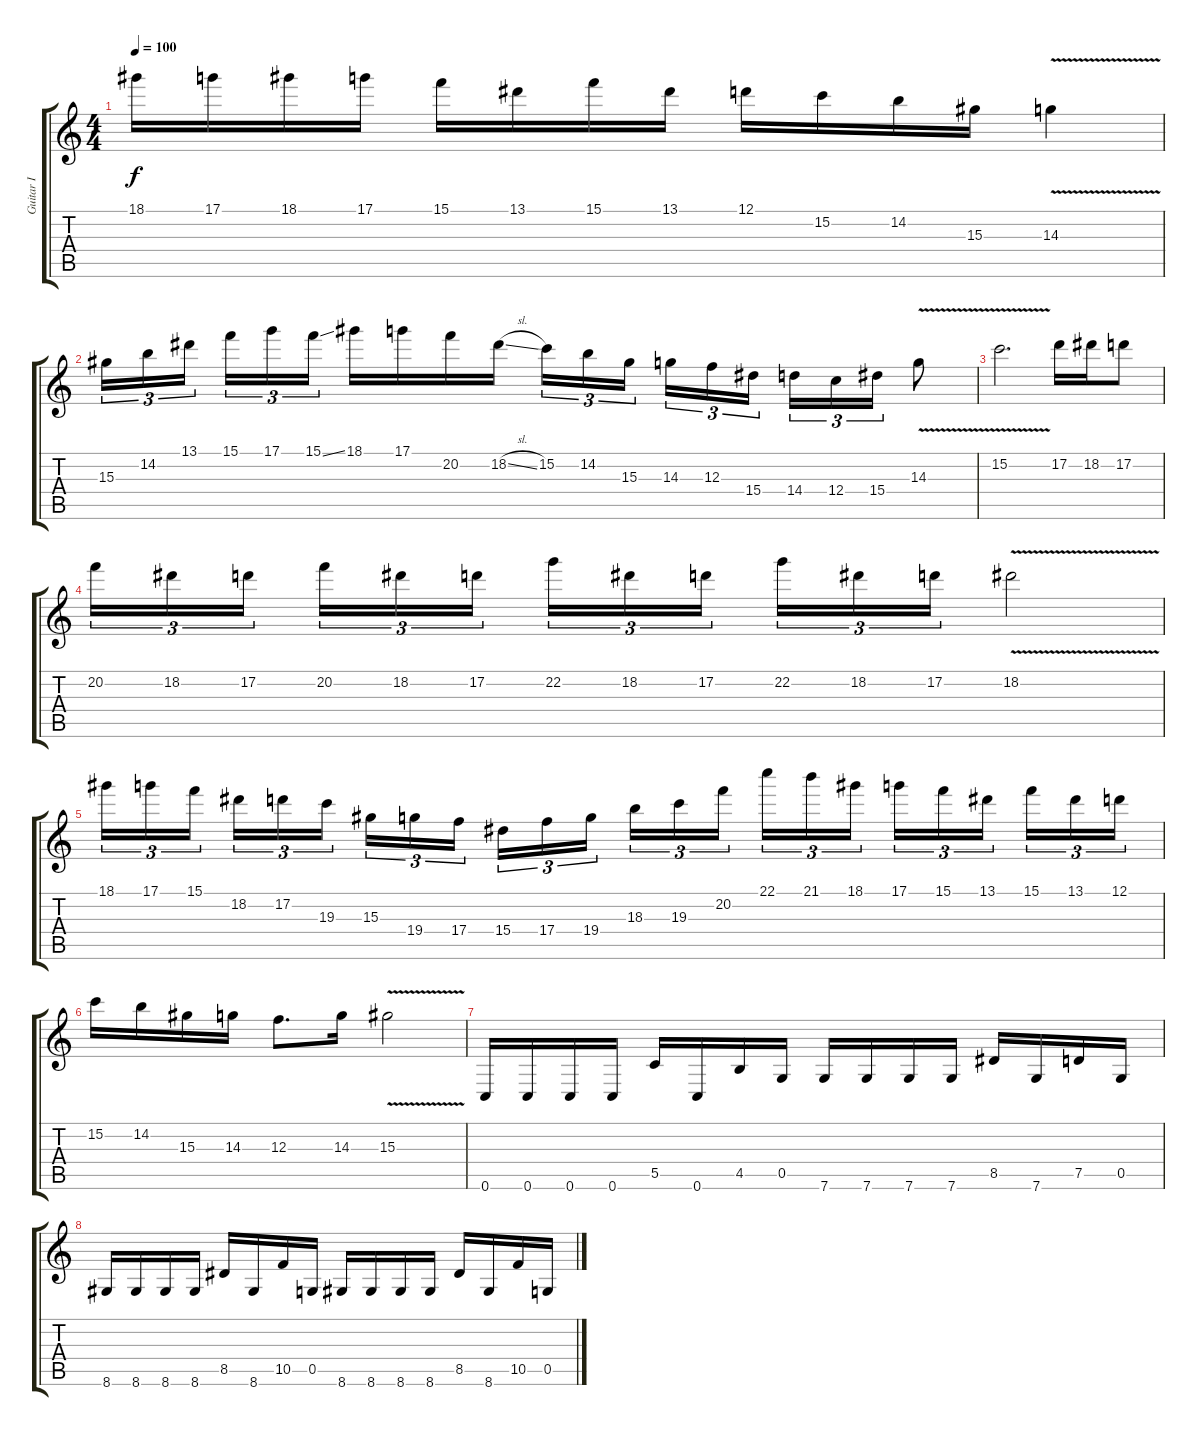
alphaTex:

\track ("Guitar I" "Guitar I") {instrument overdrivenguitar}
\staff {score tabs}
\tuning (D4 A3 F3 C3 G2 C2) {hide}
\ts (4 4)
\tempo 100
\clef g2
\ks c
18.1.16{dy f} 17.1.16 18.1.16 17.1.16 15.1.16 13.1.16 15.1.16 13.1.16 12.1.16 15.2.16 14.2.16 15.3.16 14.3{v}.4 |
15.3.16{tu (3 2)} 14.2.16{tu (3 2)} 13.1.16{tu (3 2) beam splitsecondary} 15.1.16{tu (3 2)} 17.1.16{tu (3 2)} 15.1{ss}.16{tu (3 2)} 18.1.16 17.1.16 20.2.16 18.2{sl}.16 15.2.16{tu (3 2)} 14.2.16{tu (3 2)} 15.3.16{tu (3 2) beam splitsecondary} 14.3.16{tu (3 2)} 12.3.16{tu (3 2)} 15.4.16{tu (3 2)} 14.4.16{tu (3 2)} 12.4.16{tu (3 2)} 15.4.16{tu (3 2)} 14.3{v}.8 |
15.2{v}.2{d} 17.2.16 18.2.16 17.2.8 |
20.2.16{tu (3 2)} 18.2.16{tu (3 2)} 17.2.16{tu (3 2) beam splitsecondary} 20.2.16{tu (3 2)} 18.2.16{tu (3 2)} 17.2.16{tu (3 2)} 22.2.16{tu (3 2)} 18.2.16{tu (3 2)} 17.2.16{tu (3 2) beam splitsecondary} 22.2.16{tu (3 2)} 18.2.16{tu (3 2)} 17.2.16{tu (3 2)} 18.2{v}.2 |
18.1.16{tu (3 2)} 17.1.16{tu (3 2)} 15.1.16{tu (3 2) beam splitsecondary} 18.2.16{tu (3 2)} 17.2.16{tu (3 2)} 19.3.16{tu (3 2)} 15.3.16{tu (3 2)} 19.4.16{tu (3 2)} 17.4.16{tu (3 2) beam splitsecondary} 15.4.16{tu (3 2)} 17.4.16{tu (3 2)} 19.4.16{tu (3 2)} 18.3.16{tu (3 2)} 19.3.16{tu (3 2)} 20.2.16{tu (3 2) beam splitsecondary} 22.1.16{tu (3 2)} 21.1.16{tu (3 2)} 18.1.16{tu (3 2)} 17.1.16{tu (3 2)} 15.1.16{tu (3 2)} 13.1.16{tu (3 2) beam splitsecondary} 15.1.16{tu (3 2)} 13.1.16{tu (3 2)} 12.1.16{tu (3 2)} |
15.2.16 14.2.16 15.3.16 14.3.16 12.3.8{d} 14.3.16 15.3{v}.2 |
0.6.16 0.6.16 0.6.16 0.6.16 5.5.16 0.6.16 4.5.16 0.5.16 7.6.16 7.6.16 7.6.16 7.6.16 8.5.16 7.6.16 7.5.16 0.5.16 |
8.6.16 8.6.16 8.6.16 8.6.16 8.5.16 8.6.16 10.5.16 0.5.16 8.6.16 8.6.16 8.6.16 8.6.16 8.5.16 8.6.16 10.5.16 0.5.16
